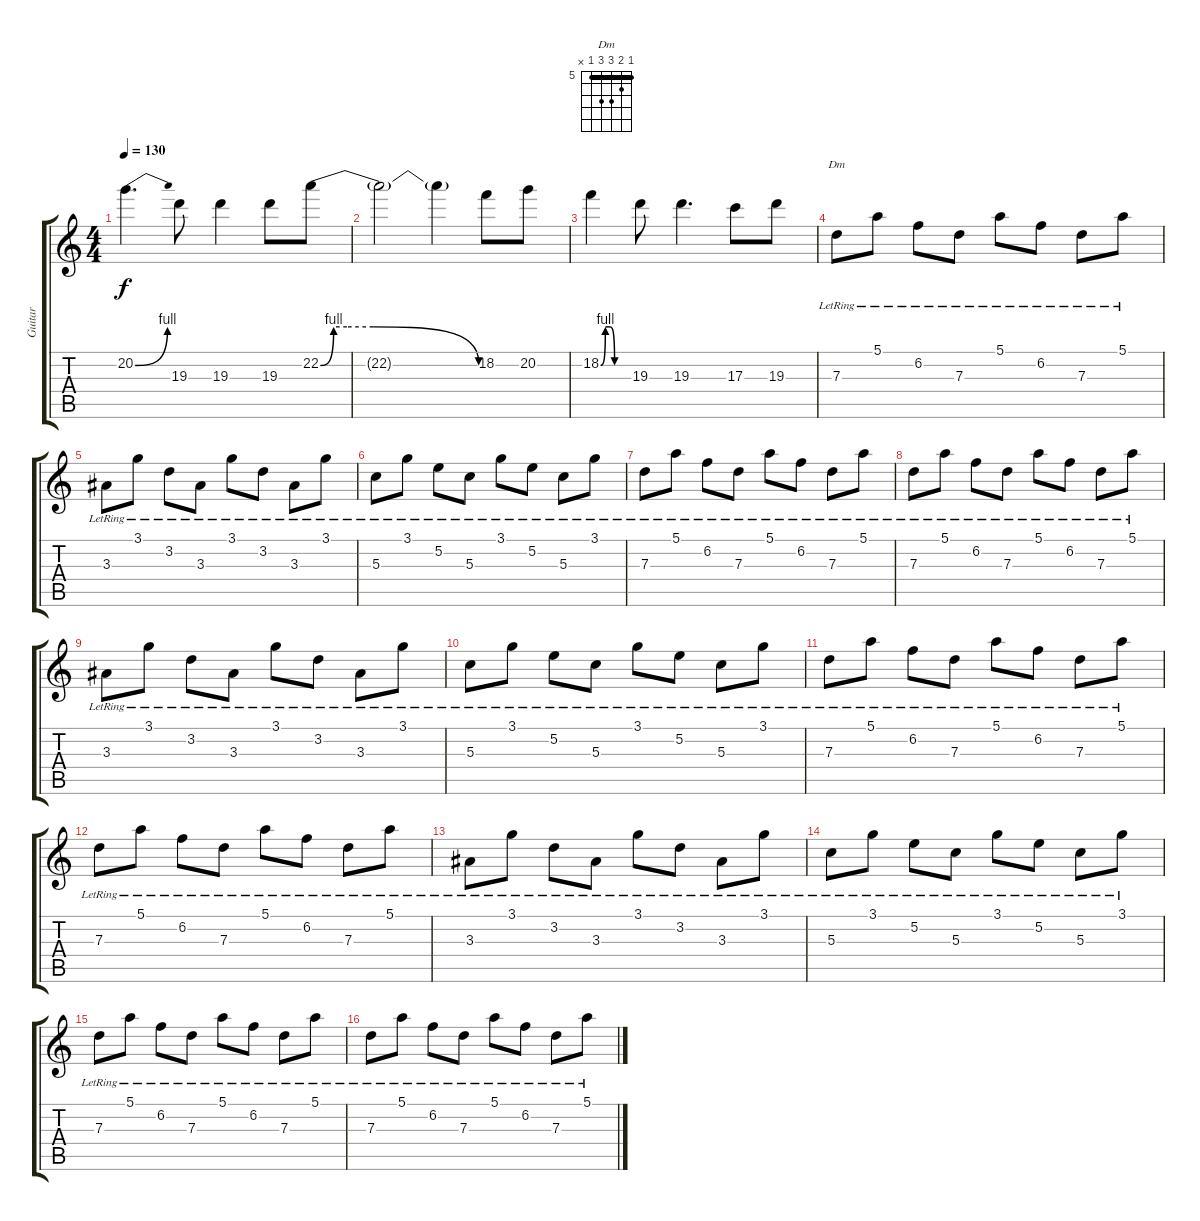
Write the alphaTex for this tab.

\track ("Guitar" "Guitar") {instrument electricguitarclean}
\staff {score tabs}
\tuning (E4 B3 G3 D3 A2 E2) {hide}
\chord ("Dm" 5 6 7 7 5 x) {firstfret 5 barre 5}
\ts (4 4)
\tempo 130
\clef g2
\ks c
20.2{be (bend 0 0 60 4)}.4{d dy f} 19.3.8 19.3.4 19.3.8 22.2{be (custom 0 0 5 4 10 4 20 4 60 0)}.8 |
22.2{t}.2 22.2{t}.4 18.2.8 20.2.8 |
18.2{be (custom 0 0 10 4 20 4 30 0 60 0)}.4 19.3.8 19.3.4{d} 17.3.8 19.3.8 |
7.3{lr}.8{ch "Dm" instrument electricguitarclean} 5.1{lr}.8 6.2{lr}.8 7.3{lr}.8 5.1{lr}.8 6.2{lr}.8 7.3{lr}.8 5.1{lr}.8 |
3.3{lr}.8 3.1{lr}.8 3.2{lr}.8 3.3{lr}.8 3.1{lr}.8 3.2{lr}.8 3.3{lr}.8 3.1{lr}.8 |
5.3{lr}.8 3.1{lr}.8 5.2{lr}.8 5.3{lr}.8 3.1{lr}.8 5.2{lr}.8 5.3{lr}.8 3.1{lr}.8 |
7.3{lr}.8 5.1{lr}.8 6.2{lr}.8 7.3{lr}.8 5.1{lr}.8 6.2{lr}.8 7.3{lr}.8 5.1{lr}.8 |
7.3{lr}.8 5.1{lr}.8 6.2{lr}.8 7.3{lr}.8 5.1{lr}.8 6.2{lr}.8 7.3{lr}.8 5.1{lr}.8 |
3.3{lr}.8 3.1{lr}.8 3.2{lr}.8 3.3{lr}.8 3.1{lr}.8 3.2{lr}.8 3.3{lr}.8 3.1{lr}.8 |
5.3{lr}.8 3.1{lr}.8 5.2{lr}.8 5.3{lr}.8 3.1{lr}.8 5.2{lr}.8 5.3{lr}.8 3.1{lr}.8 |
7.3{lr}.8 5.1{lr}.8 6.2{lr}.8 7.3{lr}.8 5.1{lr}.8 6.2{lr}.8 7.3{lr}.8 5.1{lr}.8 |
7.3{lr}.8 5.1{lr}.8 6.2{lr}.8 7.3{lr}.8 5.1{lr}.8 6.2{lr}.8 7.3{lr}.8 5.1{lr}.8 |
3.3{lr}.8 3.1{lr}.8 3.2{lr}.8 3.3{lr}.8 3.1{lr}.8 3.2{lr}.8 3.3{lr}.8 3.1{lr}.8 |
5.3{lr}.8 3.1{lr}.8 5.2{lr}.8 5.3{lr}.8 3.1{lr}.8 5.2{lr}.8 5.3{lr}.8 3.1{lr}.8 |
7.3{lr}.8 5.1{lr}.8 6.2{lr}.8 7.3{lr}.8 5.1{lr}.8 6.2{lr}.8 7.3{lr}.8 5.1{lr}.8 |
7.3{lr}.8 5.1{lr}.8 6.2{lr}.8 7.3{lr}.8 5.1{lr}.8 6.2{lr}.8 7.3{lr}.8 5.1{lr}.8
